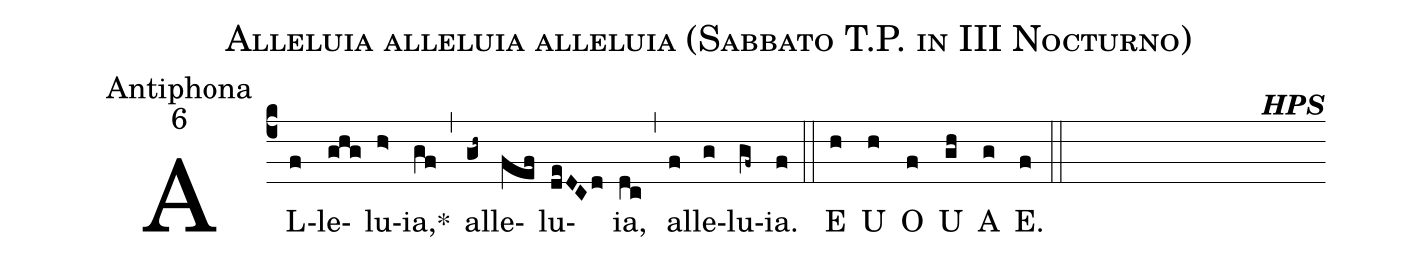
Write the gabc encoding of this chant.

name:Alleluia alleluia alleluia (Sabbato T.P. in III Nocturno);
office-part:Antiphona;
mode:6;
commentary:{\bfseries HPS};
%%
(c4) AL(f)le(ghg)lu(h>)ia,<sp>*</sp>(gf) (,)
al(gh~)le(fef)lu(deDCd)ia,(dc) (,) al(f)le(g)lu(gf~)ia.(f)
(::) <eu> E(h) U(h) O(f) U(gh) A(g) E.(f)  </eu> (::)
